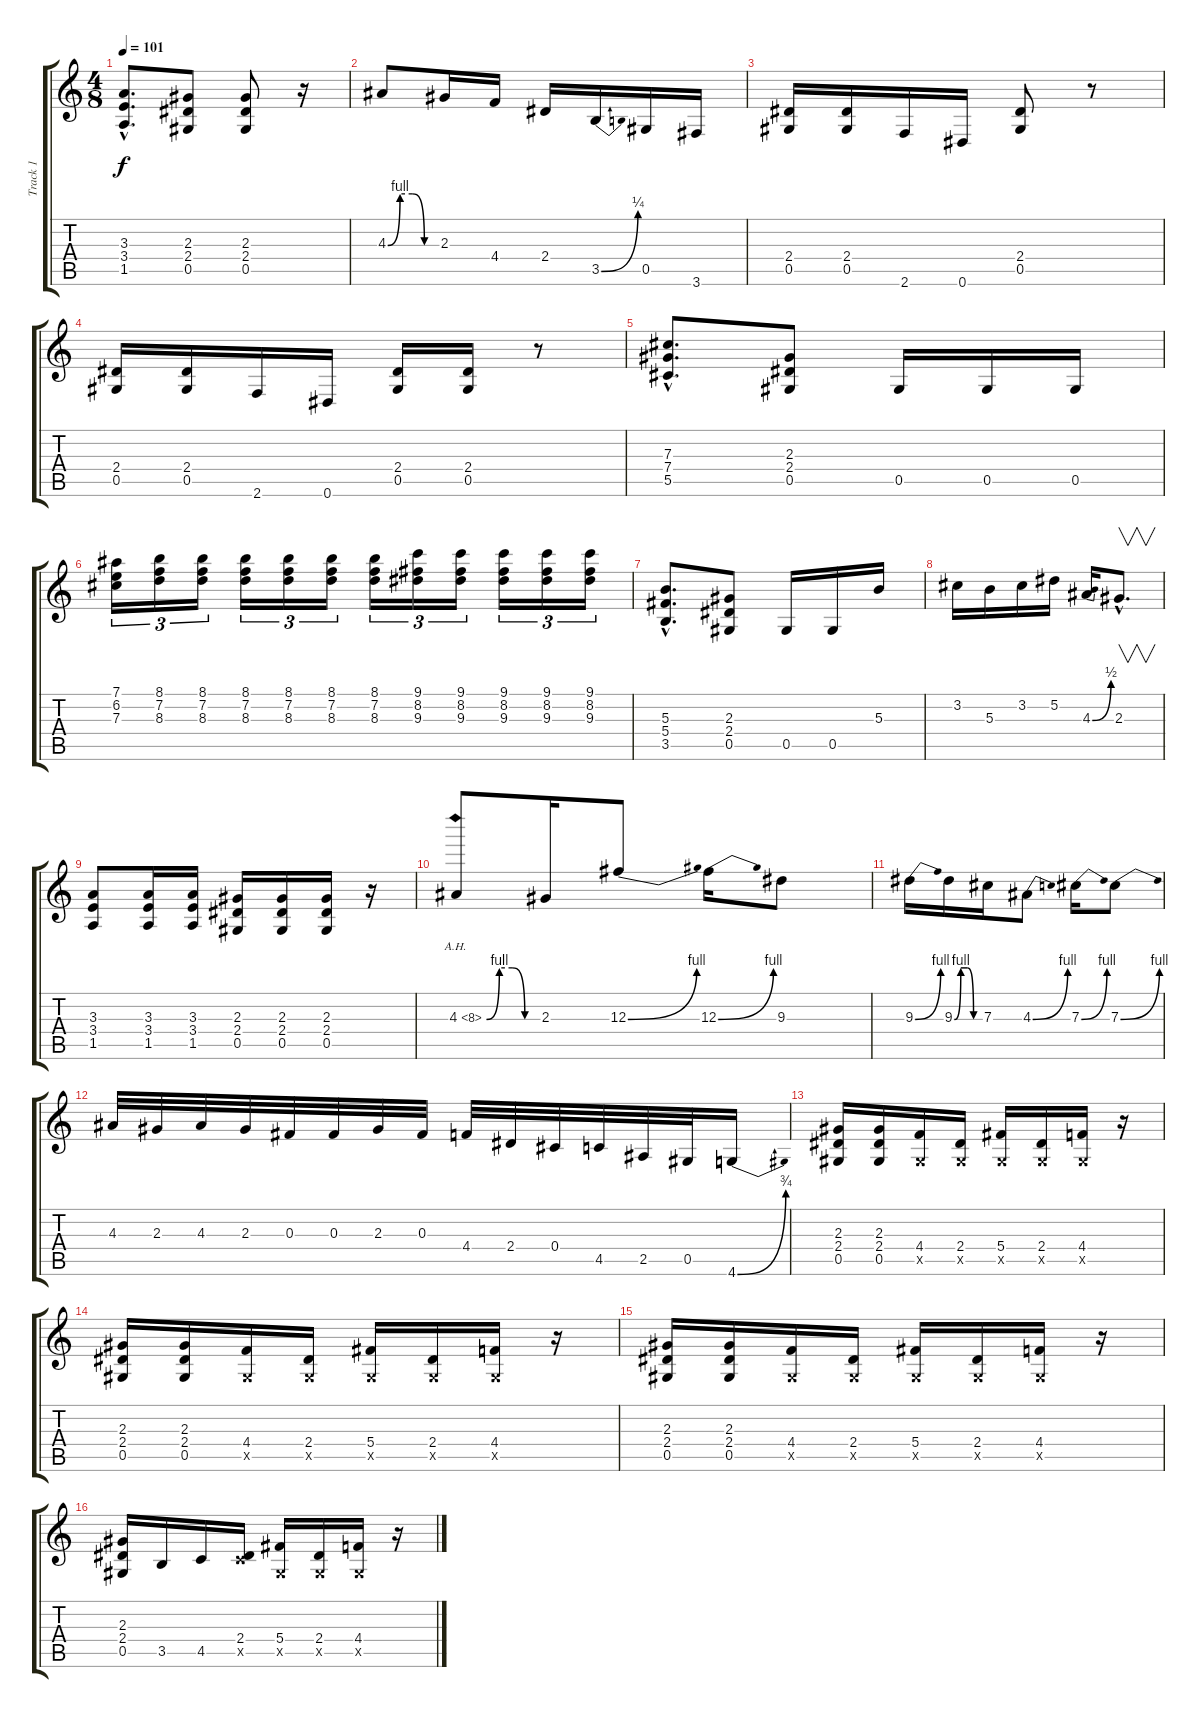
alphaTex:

\track ("Track 1" "Track 1") {instrument distortionguitar}
\staff {score tabs}
\tuning (Eb4 Bb3 Gb3 Db3 Ab2 Eb2) {hide}
\ts (4 8)
\tempo 101
\clef g2
\ks c
(3.3{hac} 3.4{hac} 1.5{hac}).8{d dy f} (2.3 2.4 0.5).8 (2.3 2.4 0.5).8 r.16 |
4.3{be (custom 0 0 15 4 30 4 45 0 60 0)}.8 2.3.16 4.4.16 2.4.16 3.5{be (bend 0 0 60 1)}.16 0.5.16 3.6.16 |
(2.4 0.5).16 (2.4 0.5).16 2.6.16 0.6.16 (2.4 0.5).8 r.8 |
(2.4 0.5).16 (2.4 0.5).16 2.6.16 0.6.16 (2.4 0.5).16 (2.4 0.5).16 r.8 |
(7.3{hac} 7.4{hac} 5.5).8{d} (2.3 2.4 0.5).8 0.5.16 0.5.16 0.5.16 |
(7.1 6.2 7.3).16{tu (3 2)} (8.1 7.2 8.3).16{tu (3 2)} (8.1 7.2 8.3).16{tu (3 2)} (8.1 7.2 8.3).16{tu (3 2)} (8.1 7.2 8.3).16{tu (3 2)} (8.1 7.2 8.3).16{tu (3 2)} (8.1 7.2 8.3).16{tu (3 2)} (9.1 8.2 9.3).16{tu (3 2)} (9.1 8.2 9.3).16{tu (3 2)} (9.1 8.2 9.3).16{tu (3 2)} (9.1 8.2 9.3).16{tu (3 2)} (9.1 8.2 9.3).16{tu (3 2)} |
(5.3{hac} 5.4{hac} 3.5).8{d} (2.3 2.4 0.5).8 0.5.16 0.5.16 5.3.16 |
3.2.16 5.3.16 3.2.16 5.2.16 4.3{be (bend 0 0 60 2)}.16 2.3{hac}.8{v d} |
(3.3 3.4 1.5).8 (3.3 3.4 1.5).16 (3.3 3.4 1.5).16 (2.3 2.4 0.5).16 (2.3 2.4 0.5).16 (2.3 2.4 0.5).16 r.16 |
4.3{be (custom 0 0 15 4 30 4 45 0 60 0) ah 4}.8 2.3.16 12.3{be (bend 0 0 60 4)}.8 12.3{be (bend 0 0 60 4)}.16 9.3.8 |
9.3{be (bend 0 0 60 4)}.16 9.3{be (custom 0 0 15 4 30 4 45 0 60 0)}.16 7.3.16 4.3{be (bend 0 0 60 4)}.8 7.3{be (bend 0 0 60 4)}.16 7.3{be (bend 0 0 60 4)}.8 |
4.3.32 2.3.32 4.3.32 2.3.32 0.3.32 0.3.32 2.3.32 0.3.32 4.4.32 2.4.32 0.4.32 4.5.32 2.5.32 0.5.32 4.6{be (bend 0 0 60 3)}.16 |
(2.3 2.4 0.5).16 (2.3 2.4 0.5).16 (4.4 0.5{x}).16 (2.4 0.5{x}).16 (5.4 0.5{x}).16 (2.4 0.5{x}).16 (4.4 0.5{x}).16 r.16 |
(2.3 2.4 0.5).16 (2.3 2.4 0.5).16 (4.4 0.5{x}).16 (2.4 0.5{x}).16 (5.4 0.5{x}).16 (2.4 0.5{x}).16 (4.4 0.5{x}).16 r.16 |
(2.3 2.4 0.5).16 (2.3 2.4 0.5).16 (4.4 0.5{x}).16 (2.4 0.5{x}).16 (5.4 0.5{x}).16 (2.4 0.5{x}).16 (4.4 0.5{x}).16 r.16 |
(2.3 2.4 0.5).16 3.5.16 4.5.16 (2.4 4.5{x}).16 (5.4 0.5{x}).16 (2.4 0.5{x}).16 (4.4 0.5{x}).16 r.16
